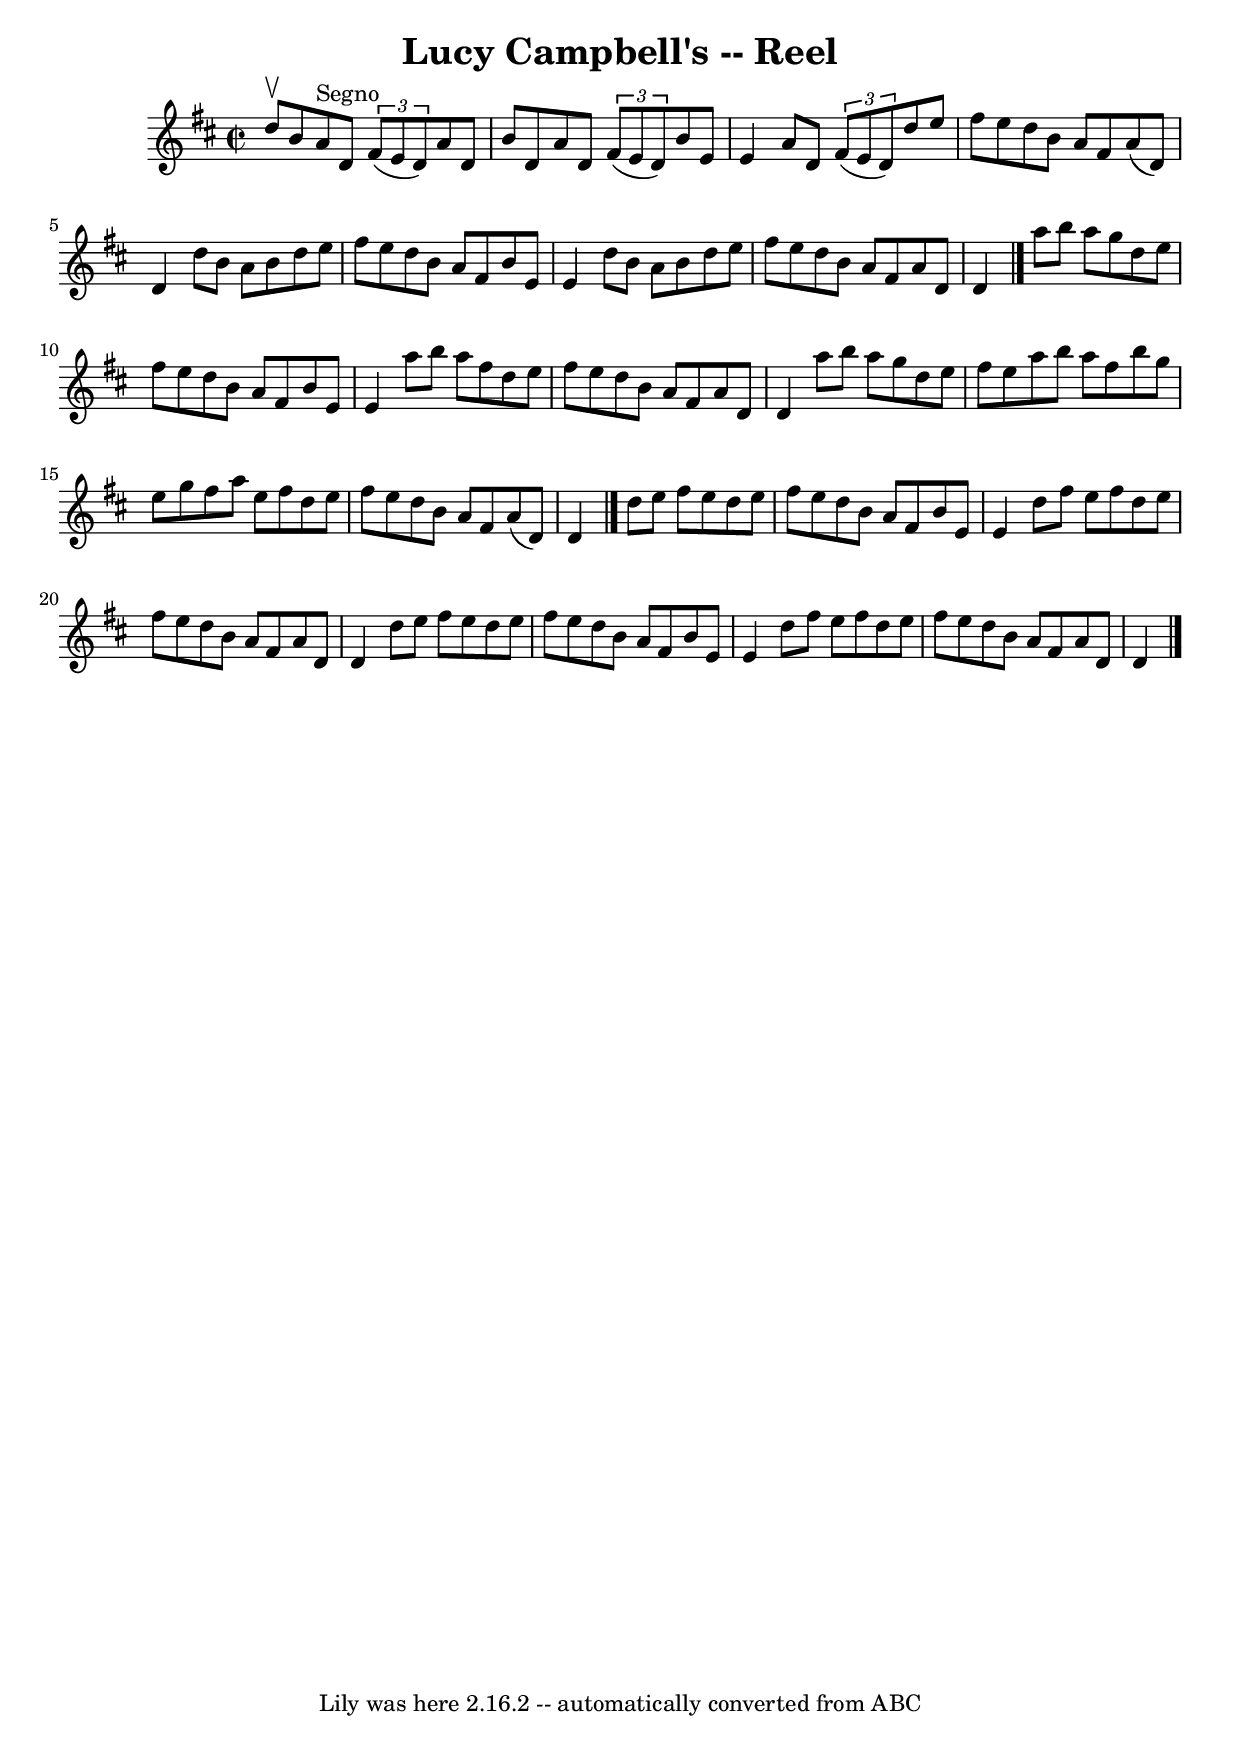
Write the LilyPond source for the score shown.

\version "2.16.2"
\include "Mammoth.ily"
\header {
  %% book = "Ryan's Mammoth Collection"
  crossRefNumber = "1"
  footnotes = "\\\\276"
  origin = "SCOTCH"
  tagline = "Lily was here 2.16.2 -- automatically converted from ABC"
  title = "Lucy Campbell's -- Reel"

}
voicedefault =  {


  \override Staff.TimeSignature #'style = #'C
  \time 2/2 
  \key d \major
  d''8^\upbow b'8    |
  a'8^"Segno"   
  d'8    \times 2/3 { fis'8 (e'8 d'8) 
		    } a'8 d'8 b'8 d'8     |
  a'8 d'8    \times 2/3 { fis'8 (e'8 d'8) 
			} b'8 e'8 
  e'4    |
  a'8 d'8    \times 2/3 { fis'8 (e'8 d'8) 
			}   
  d''8 e''8 fis''8 e''8    |
  d''8 b'8 a'8 fis'8 a'8 (d'8) d'4    |
  d''8 b'8 a'8 b'8 d''8 e''8    
  fis''8 e''8    |
  d''8 b'8 a'8 fis'8 b'8 e'8 e'4    |
  d''8 b'8 a'8 b'8 d''8 e''8 fis''8 e''8     |
  d''8 b'8 a'8 fis'8 a'8 d'8 d'4    \bar "|."     
  a''8 b''8 a''8 g''8 d''8 e''8 fis''8 e''8    |
  
  d''8 b'8 a'8 fis'8 b'8 e'8 e'4    |
  a''8 b''8    
  a''8 fis''8 d''8 e''8 fis''8 e''8    |
  d''8 b'8    
  a'8 fis'8 a'8 d'8 d'4    |
  a''8 b''8 a''8 g''8  
  d''8 e''8 fis''8 e''8    |
  a''8 b''8 a''8 fis''8   
  b''8 g''8 e''8 g''8    |
  fis''8 a''8 e''8 fis''8    
  d''8 e''8 fis''8 e''8    |
  d''8 b'8 a'8 fis'8 a'8 (d'8) d'4    \bar "|." d''8 e''8 fis''8 e''8 d''8    
  e''8 fis''8 e''8    |
  d''8 b'8 a'8 fis'8 b'8 e'8  
  e'4    |
  d''8 fis''8 e''8 fis''8 d''8 e''8 fis''8  
  e''8    |
  d''8 b'8 a'8 fis'8 a'8 d'8 d'4     |
  d''8 e''8 fis''8 e''8 d''8 e''8 fis''8 e''8    |
  d''8 b'8 a'8 fis'8 b'8 e'8 e'4    |
  d''8 
  fis''8 e''8 fis''8 d''8 e''8 fis''8 e''8    |
  
  d''8 b'8 a'8 fis'8 a'8 d'8 d'4      \bar "|."   

}

\score{
  <<

    \context Staff="default"
    {
      \voicedefault 
      
    }

  >>
  \layout {
    
  }
  \midi {
  }

}
